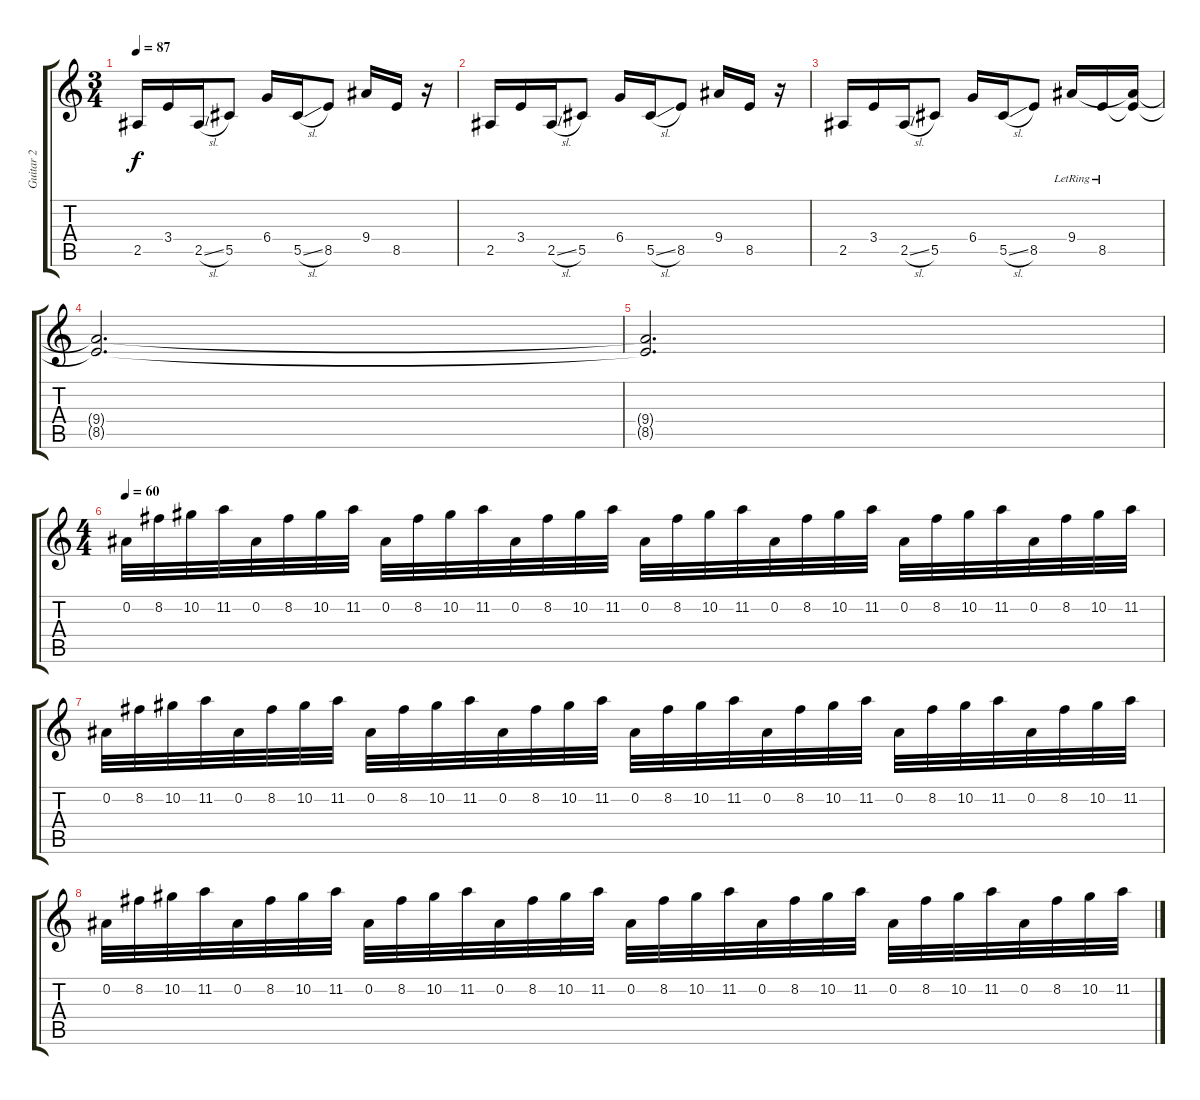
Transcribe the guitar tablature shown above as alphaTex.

\track ("Guitar 2" "Guitar 2") {instrument overdrivenguitar}
\staff {score tabs}
\tuning (Eb4 Bb3 Gb3 Db3 Ab2 Db2) {hide}
\ts (3 4)
\tempo 87
\clef g2
\ks c
2.5.16{dy f} 3.4.16 2.5{sl}.16 5.5.8 6.4.16 5.5{sl}.16 8.5.8 9.4.16 8.5.16 r.16 |
2.5.16 3.4.16 2.5{sl}.16 5.5.8 6.4.16 5.5{sl}.16 8.5.8 9.4.16 8.5.16 r.16 |
2.5.16 3.4.16 2.5{sl}.16 5.5.8 6.4.16 5.5{sl}.16 8.5.8 9.4{lr}.16 8.5{lr}.16 (9.4{t} 8.5{t}).16 |
(9.4{t} 8.5{t}).2{d} |
(9.4{t} 8.5{t}).2{d} |
\ts (4 4)
\tempo 60
0.2.32{volume 7} 8.2.32 10.2.32 11.2.32 0.2.32 8.2.32 10.2.32 11.2.32 0.2.32 8.2.32 10.2.32 11.2.32 0.2.32 8.2.32 10.2.32 11.2.32 0.2.32 8.2.32 10.2.32 11.2.32 0.2.32 8.2.32 10.2.32 11.2.32 0.2.32 8.2.32 10.2.32 11.2.32 0.2.32 8.2.32 10.2.32 11.2.32 |
0.2.32 8.2.32 10.2.32 11.2.32 0.2.32 8.2.32 10.2.32 11.2.32 0.2.32 8.2.32 10.2.32 11.2.32 0.2.32 8.2.32 10.2.32 11.2.32 0.2.32 8.2.32 10.2.32 11.2.32 0.2.32 8.2.32 10.2.32 11.2.32 0.2.32 8.2.32 10.2.32 11.2.32 0.2.32 8.2.32 10.2.32 11.2.32 |
0.2.32 8.2.32 10.2.32 11.2.32 0.2.32 8.2.32 10.2.32 11.2.32 0.2.32 8.2.32 10.2.32 11.2.32 0.2.32 8.2.32 10.2.32 11.2.32 0.2.32 8.2.32 10.2.32 11.2.32 0.2.32 8.2.32 10.2.32 11.2.32 0.2.32 8.2.32 10.2.32 11.2.32 0.2.32 8.2.32 10.2.32 11.2.32
